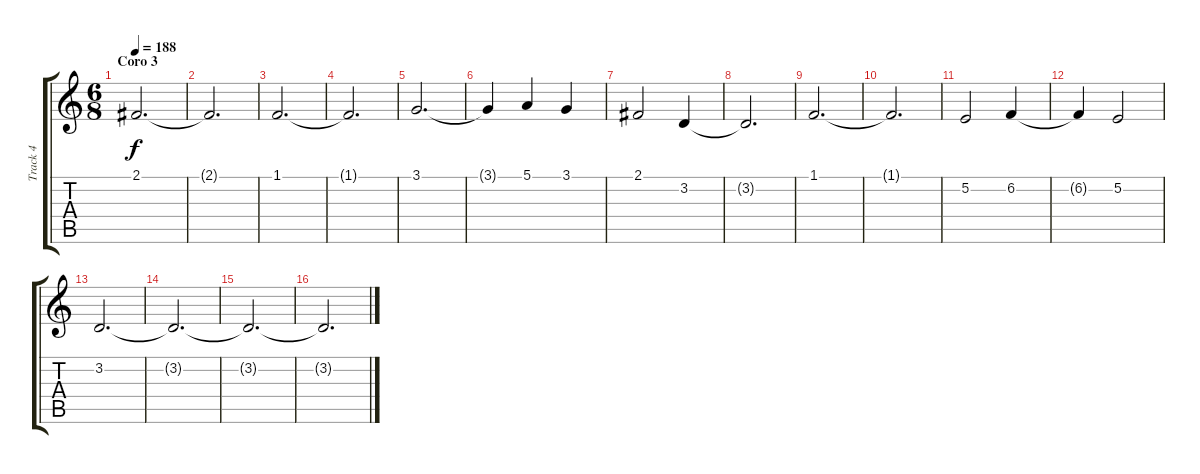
\track ("Track 4" "Track 4") {instrument bassoon}
\staff {score tabs}
\tuning (E4 B3 G3 D3 A2 E2) {hide}
\ts (6 8)
\section ("" "Coro 3")
\tempo 188
\clef g2
\ks c
2.1.2{d dy f} |
2.1{t}.2{d} |
1.1.2{d} |
1.1{t}.2{d} |
3.1.2{d} |
3.1{t}.4 5.1.4 3.1.4 |
2.1.2 3.2.4 |
3.2{t}.2{d} |
1.1.2{d} |
1.1{t}.2{d} |
5.2.2 6.2.4 |
6.2{t}.4 5.2.2 |
3.2.2{d} |
3.2{t}.2{d} |
3.2{t}.2{d} |
3.2{t}.2{d}
